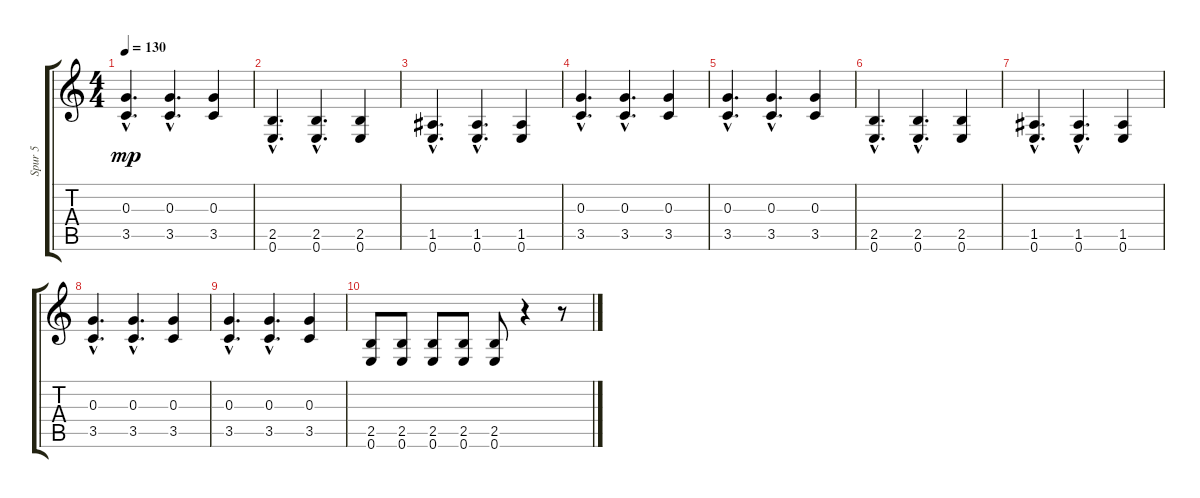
\track ("Spur 5" "Spur 5") {instrument overdrivenguitar}
\staff {score tabs}
\tuning (E4 B3 G3 D3 A2 E2) {hide}
\ts (4 4)
\tempo 130
\clef g2
\ks c
(0.3{hac} 3.5{hac}).4{d dy mp} (0.3{hac} 3.5{hac}).4{d} (0.3 3.5).4 |
(2.5{hac} 0.6{hac}).4{d} (2.5{hac} 0.6{hac}).4{d} (2.5 0.6).4 |
(1.5{hac} 0.6{hac}).4{d} (1.5{hac} 0.6{hac}).4{d} (1.5 0.6).4 |
(0.3{hac} 3.5{hac}).4{d} (0.3{hac} 3.5{hac}).4{d} (0.3 3.5).4 |
(0.3{hac} 3.5{hac}).4{d} (0.3{hac} 3.5{hac}).4{d} (0.3 3.5).4 |
(2.5{hac} 0.6{hac}).4{d} (2.5{hac} 0.6{hac}).4{d} (2.5 0.6).4 |
(1.5{hac} 0.6{hac}).4{d} (1.5{hac} 0.6{hac}).4{d} (1.5 0.6).4 |
(0.3{hac} 3.5{hac}).4{d} (0.3{hac} 3.5{hac}).4{d} (0.3 3.5).4 |
(0.3{hac} 3.5{hac}).4{d} (0.3{hac} 3.5{hac}).4{d} (0.3 3.5).4 |
(2.5 0.6).8 (2.5 0.6).8 (2.5 0.6).8 (2.5 0.6).8 (2.5 0.6).8 r.4 r.8
